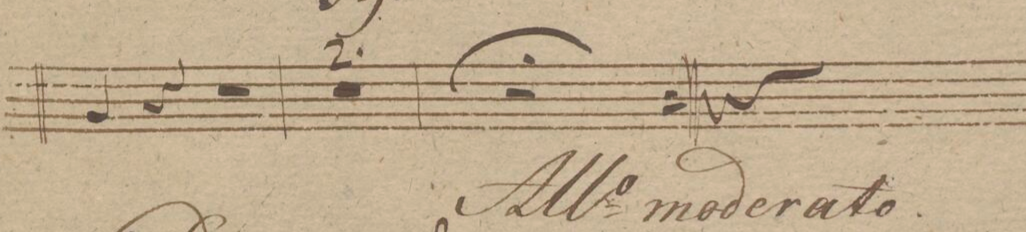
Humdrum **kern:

**kern
*I"Clarino 1mo in E
*clefG2
*k[]
*met(c)
*M4/4
4g
4r
2r
=45
0r
=46
=47
1r;
==
*-
